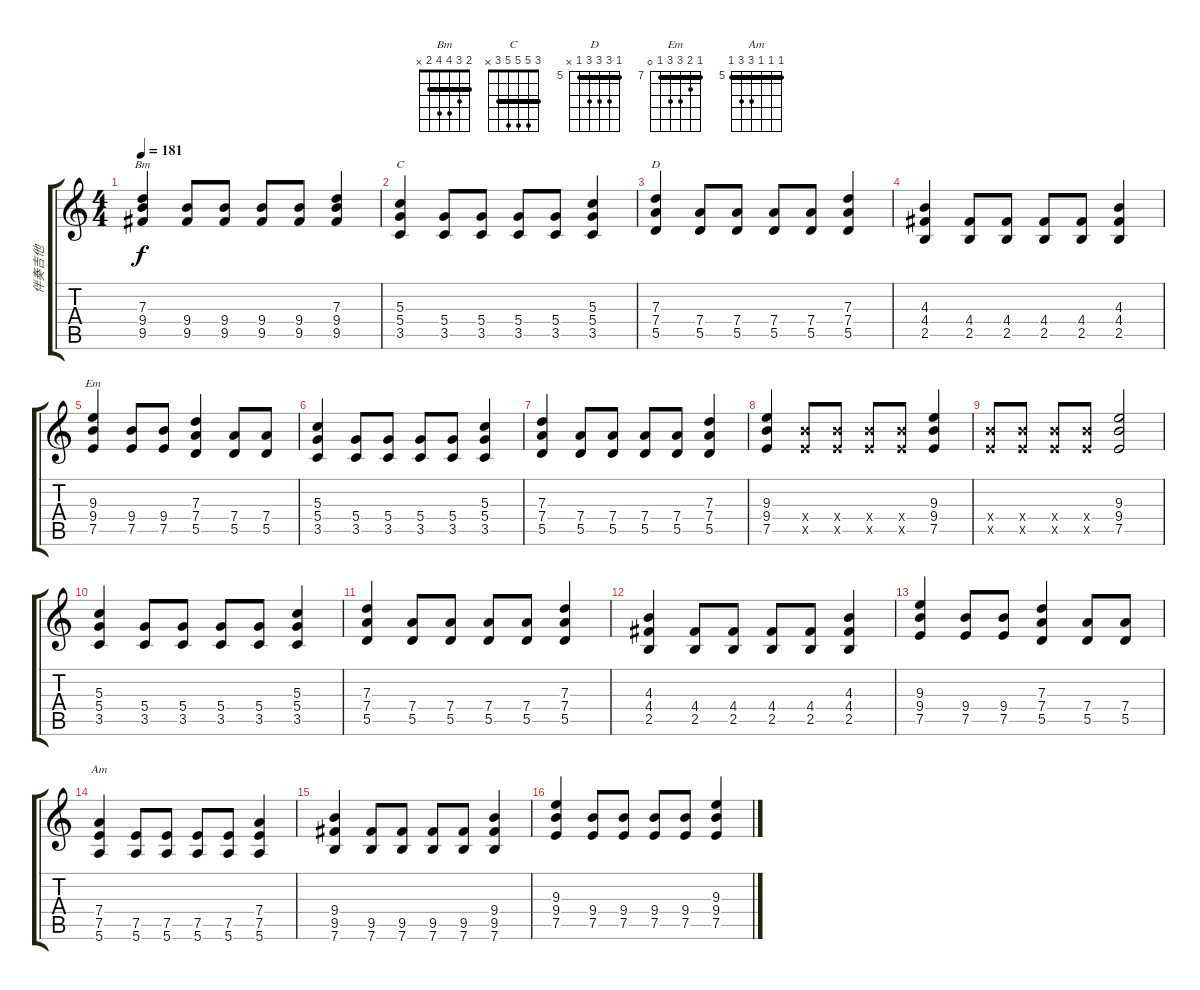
\track ("伴奏吉他" "伴奏吉他") {instrument overdrivenguitar}
\staff {score tabs}
\tuning (E4 B3 G3 D3 A2 E2) {hide}
\chord ("Bm" 2 3 4 4 2 x) {barre 2}
\chord ("C" 3 5 5 5 3 x) {barre 3}
\chord ("D" 5 7 7 7 5 x) {firstfret 5 barre 5}
\chord ("Em" 7 8 9 9 7 0) {firstfret 7 barre 7}
\chord ("Am" 5 5 5 7 7 5) {firstfret 5 barre 5}
\ts (4 4)
\tempo 181
\clef g2
\ks c
(7.3 9.4 9.5).4{ch "Bm" dy f} (9.4 9.5).8 (9.4 9.5).8 (9.4 9.5).8 (9.4 9.5).8 (7.3 9.4 9.5).4 |
(5.3 5.4 3.5).4{ch "C" volume 12 balance 14} (5.4 3.5).8 (5.4 3.5).8 (5.4 3.5).8 (5.4 3.5).8 (5.3 5.4 3.5).4 |
(7.3 7.4 5.5).4{ch "D"} (7.4 5.5).8 (7.4 5.5).8 (7.4 5.5).8 (7.4 5.5).8 (7.3 7.4 5.5).4 |
(4.3 4.4 2.5).4 (4.4 2.5).8 (4.4 2.5).8 (4.4 2.5).8 (4.4 2.5).8 (4.3 4.4 2.5).4 |
(9.3 9.4 7.5).4{ch "Em"} (9.4 7.5).8 (9.4 7.5).8 (7.3 7.4 5.5).4 (7.4 5.5).8 (7.4 5.5).8 |
(5.3 5.4 3.5).4 (5.4 3.5).8 (5.4 3.5).8 (5.4 3.5).8 (5.4 3.5).8 (5.3 5.4 3.5).4 |
(7.3 7.4 5.5).4 (7.4 5.5).8 (7.4 5.5).8 (7.4 5.5).8 (7.4 5.5).8 (7.3 7.4 5.5).4 |
(9.3 9.4 7.5).4 (9.4{x} 7.5{x}).8 (9.4{x} 7.5{x}).8 (9.4{x} 7.5{x}).8 (9.4{x} 7.5{x}).8 (9.3 9.4 7.5).4 |
(9.4{x} 7.5{x}).8 (9.4{x} 7.5{x}).8 (9.4{x} 7.5{x}).8 (9.4{x} 7.5{x}).8 (9.3 9.4 7.5).2 |
(5.3 5.4 3.5).4 (5.4 3.5).8 (5.4 3.5).8 (5.4 3.5).8 (5.4 3.5).8 (5.3 5.4 3.5).4 |
(7.3 7.4 5.5).4 (7.4 5.5).8 (7.4 5.5).8 (7.4 5.5).8 (7.4 5.5).8 (7.3 7.4 5.5).4 |
(4.3 4.4 2.5).4 (4.4 2.5).8 (4.4 2.5).8 (4.4 2.5).8 (4.4 2.5).8 (4.3 4.4 2.5).4 |
(9.3 9.4 7.5).4 (9.4 7.5).8 (9.4 7.5).8 (7.3 7.4 5.5).4 (7.4 5.5).8 (7.4 5.5).8 |
(7.4 7.5 5.6).4{ch "Am"} (7.5 5.6).8 (7.5 5.6).8 (7.5 5.6).8 (7.5 5.6).8 (7.4 7.5 5.6).4 |
(9.4 9.5 7.6).4 (9.5 7.6).8 (9.5 7.6).8 (9.5 7.6).8 (9.5 7.6).8 (9.4 9.5 7.6).4 |
(9.3 9.4 7.5).4 (9.4 7.5).8 (9.4 7.5).8 (9.4 7.5).8 (9.4 7.5).8 (9.3 9.4 7.5).4
